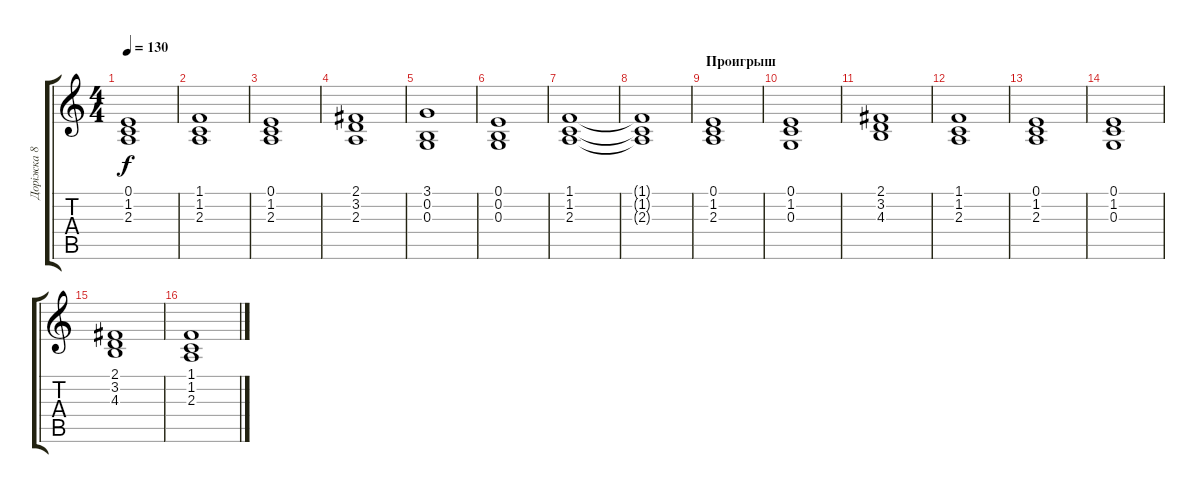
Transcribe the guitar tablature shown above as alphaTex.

\track ("Доріжка 8" "Доріжка 8") {instrument pad2warm}
\staff {score tabs}
\tuning (E4 B3 G3 D3 A2 E2) {hide}
\ts (4 4)
\tempo 130
\clef g2
\ks c
(0.1 1.2 2.3).1{dy f} |
(1.1 1.2 2.3).1 |
(0.1 1.2 2.3).1 |
(2.1 3.2 2.3).1 |
(3.1 0.2 0.3).1 |
(0.1 0.2 0.3).1 |
(1.1 1.2 2.3).1 |
(1.1{t} 1.2{t} 2.3{t}).1 |
\section ("" "Проигрыш")
(0.1 1.2 2.3).1 |
(0.1 1.2 0.3).1 |
(2.1 3.2 4.3).1 |
(1.1 1.2 2.3).1 |
(0.1 1.2 2.3).1 |
(0.1 1.2 0.3).1 |
(2.1 3.2 4.3).1 |
(1.1 1.2 2.3).1
